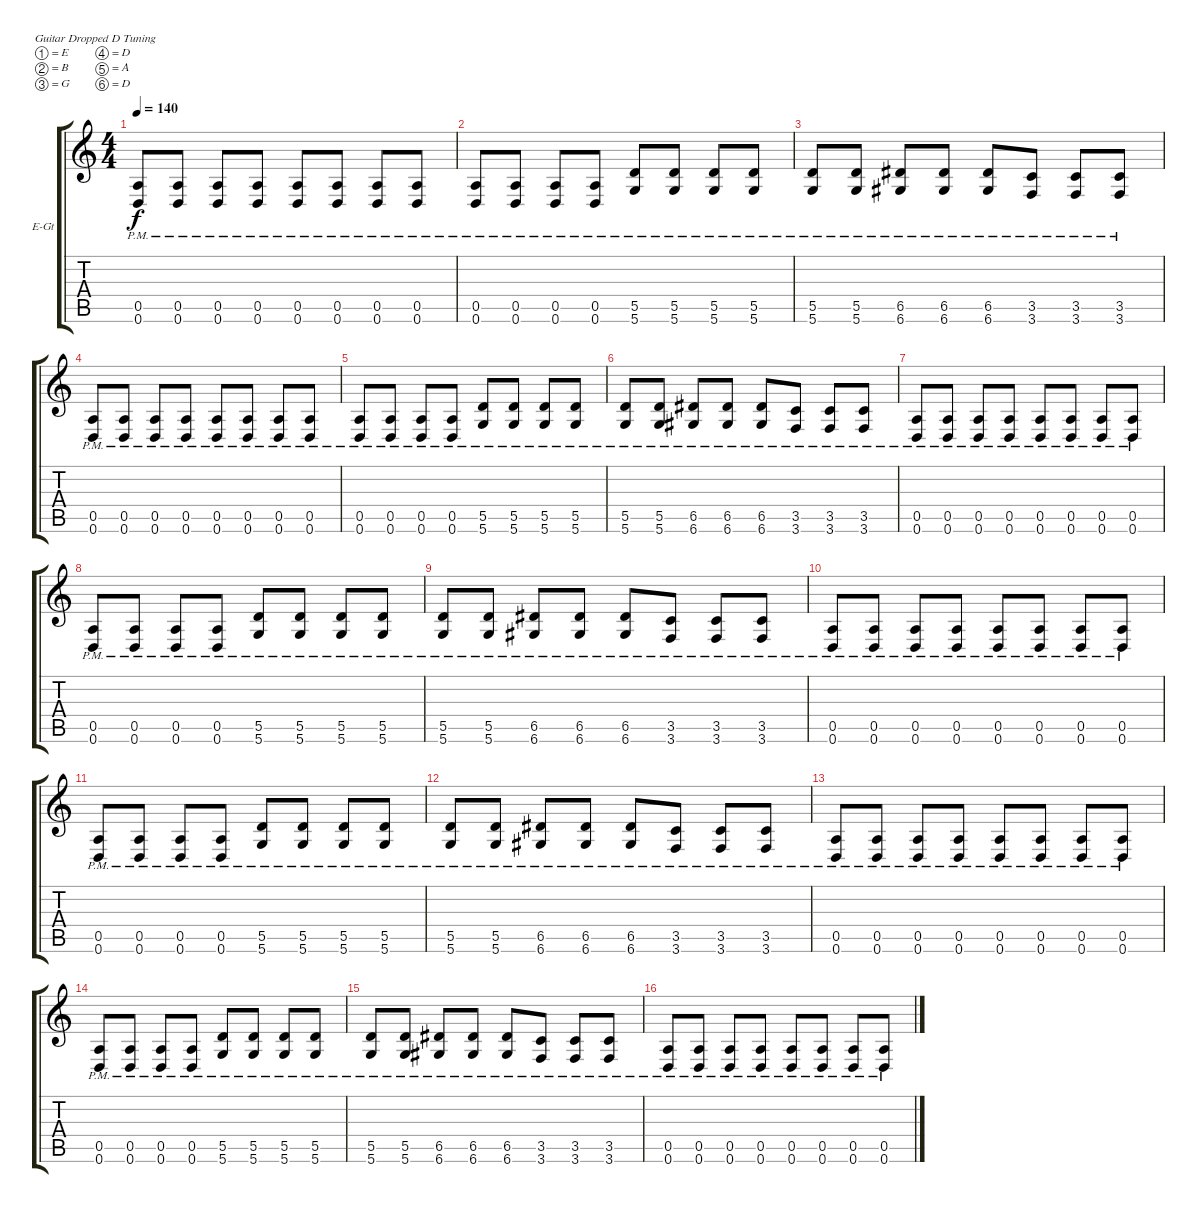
\bracketExtendMode groupsimilarinstruments
\firstSystemTrackNameOrientation horizontal
\otherSystemsTrackNameOrientation horizontal
\track ("Distortion-guitar (Paul)" "E-Gt") {instrument distortionguitar}
\staff {score tabs}
\tuning (E4 B3 G3 D3 A2 D2)
\ts (4 4)
\tempo 140
\clef g2
\ks c
(0.5{pm} 0.6{pm}).8{dy f} (0.5{pm} 0.6{pm}).8 (0.5{pm} 0.6{pm}).8 (0.5{pm} 0.6{pm}).8 (0.5{pm} 0.6{pm}).8 (0.5{pm} 0.6{pm}).8 (0.5{pm} 0.6{pm}).8 (0.5{pm} 0.6{pm}).8 |
(0.5{pm} 0.6{pm}).8 (0.5{pm} 0.6{pm}).8 (0.5{pm} 0.6{pm}).8 (0.5{pm} 0.6{pm}).8 (5.5{pm} 5.6{pm}).8 (5.5{pm} 5.6{pm}).8 (5.5{pm} 5.6{pm}).8 (5.5{pm} 5.6{pm}).8 |
(5.5{pm} 5.6{pm}).8 (5.5{pm} 5.6{pm}).8 (6.5{pm} 6.6{pm}).8 (6.5{pm} 6.6{pm}).8 (6.5{pm} 6.6{pm}).8 (3.5{pm} 3.6{pm}).8 (3.5{pm} 3.6{pm}).8 (3.5{pm} 3.6{pm}).8 |
(0.5{pm} 0.6{pm}).8 (0.5{pm} 0.6{pm}).8 (0.5{pm} 0.6{pm}).8 (0.5{pm} 0.6{pm}).8 (0.5{pm} 0.6{pm}).8 (0.5{pm} 0.6{pm}).8 (0.5{pm} 0.6{pm}).8 (0.5{pm} 0.6{pm}).8 |
(0.5{pm} 0.6{pm}).8 (0.5{pm} 0.6{pm}).8 (0.5{pm} 0.6{pm}).8 (0.5{pm} 0.6{pm}).8 (5.5{pm} 5.6{pm}).8 (5.5{pm} 5.6{pm}).8 (5.5{pm} 5.6{pm}).8 (5.5{pm} 5.6{pm}).8 |
(5.5{pm} 5.6{pm}).8 (5.5{pm} 5.6{pm}).8 (6.5{pm} 6.6{pm}).8 (6.5{pm} 6.6{pm}).8 (6.5{pm} 6.6{pm}).8 (3.5{pm} 3.6{pm}).8 (3.5{pm} 3.6{pm}).8 (3.5{pm} 3.6{pm}).8 |
(0.5{pm} 0.6{pm}).8 (0.5{pm} 0.6{pm}).8 (0.5{pm} 0.6{pm}).8 (0.5{pm} 0.6{pm}).8 (0.5{pm} 0.6{pm}).8 (0.5{pm} 0.6{pm}).8 (0.5{pm} 0.6{pm}).8 (0.5{pm} 0.6{pm}).8 |
(0.5{pm} 0.6{pm}).8 (0.5{pm} 0.6{pm}).8 (0.5{pm} 0.6{pm}).8 (0.5{pm} 0.6{pm}).8 (5.5{pm} 5.6{pm}).8 (5.5{pm} 5.6{pm}).8 (5.5{pm} 5.6{pm}).8 (5.5{pm} 5.6{pm}).8 |
(5.5{pm} 5.6{pm}).8 (5.5{pm} 5.6{pm}).8 (6.5{pm} 6.6{pm}).8 (6.5{pm} 6.6{pm}).8 (6.5{pm} 6.6{pm}).8 (3.5{pm} 3.6{pm}).8 (3.5{pm} 3.6{pm}).8 (3.5{pm} 3.6{pm}).8 |
(0.5{pm} 0.6{pm}).8 (0.5{pm} 0.6{pm}).8 (0.5{pm} 0.6{pm}).8 (0.5{pm} 0.6{pm}).8 (0.5{pm} 0.6{pm}).8 (0.5{pm} 0.6{pm}).8 (0.5{pm} 0.6{pm}).8 (0.5{pm} 0.6{pm}).8 |
(0.5{pm} 0.6{pm}).8 (0.5{pm} 0.6{pm}).8 (0.5{pm} 0.6{pm}).8 (0.5{pm} 0.6{pm}).8 (5.5{pm} 5.6{pm}).8 (5.5{pm} 5.6{pm}).8 (5.5{pm} 5.6{pm}).8 (5.5{pm} 5.6{pm}).8 |
(5.5{pm} 5.6{pm}).8 (5.5{pm} 5.6{pm}).8 (6.5{pm} 6.6{pm}).8 (6.5{pm} 6.6{pm}).8 (6.5{pm} 6.6{pm}).8 (3.5{pm} 3.6{pm}).8 (3.5{pm} 3.6{pm}).8 (3.5{pm} 3.6{pm}).8 |
(0.5{pm} 0.6{pm}).8 (0.5{pm} 0.6{pm}).8 (0.5{pm} 0.6{pm}).8 (0.5{pm} 0.6{pm}).8 (0.5{pm} 0.6{pm}).8 (0.5{pm} 0.6{pm}).8 (0.5{pm} 0.6{pm}).8 (0.5{pm} 0.6{pm}).8 |
(0.5{pm} 0.6{pm}).8 (0.5{pm} 0.6{pm}).8 (0.5{pm} 0.6{pm}).8 (0.5{pm} 0.6{pm}).8 (5.5{pm} 5.6{pm}).8 (5.5{pm} 5.6{pm}).8 (5.5{pm} 5.6{pm}).8 (5.5{pm} 5.6{pm}).8 |
(5.5{pm} 5.6{pm}).8 (5.5{pm} 5.6{pm}).8 (6.5{pm} 6.6{pm}).8 (6.5{pm} 6.6{pm}).8 (6.5{pm} 6.6{pm}).8 (3.5{pm} 3.6{pm}).8 (3.5{pm} 3.6{pm}).8 (3.5{pm} 3.6{pm}).8 |
(0.5{pm} 0.6{pm}).8 (0.5{pm} 0.6{pm}).8 (0.5{pm} 0.6{pm}).8 (0.5{pm} 0.6{pm}).8 (0.5{pm} 0.6{pm}).8 (0.5{pm} 0.6{pm}).8 (0.5{pm} 0.6{pm}).8 (0.5{pm} 0.6{pm}).8
